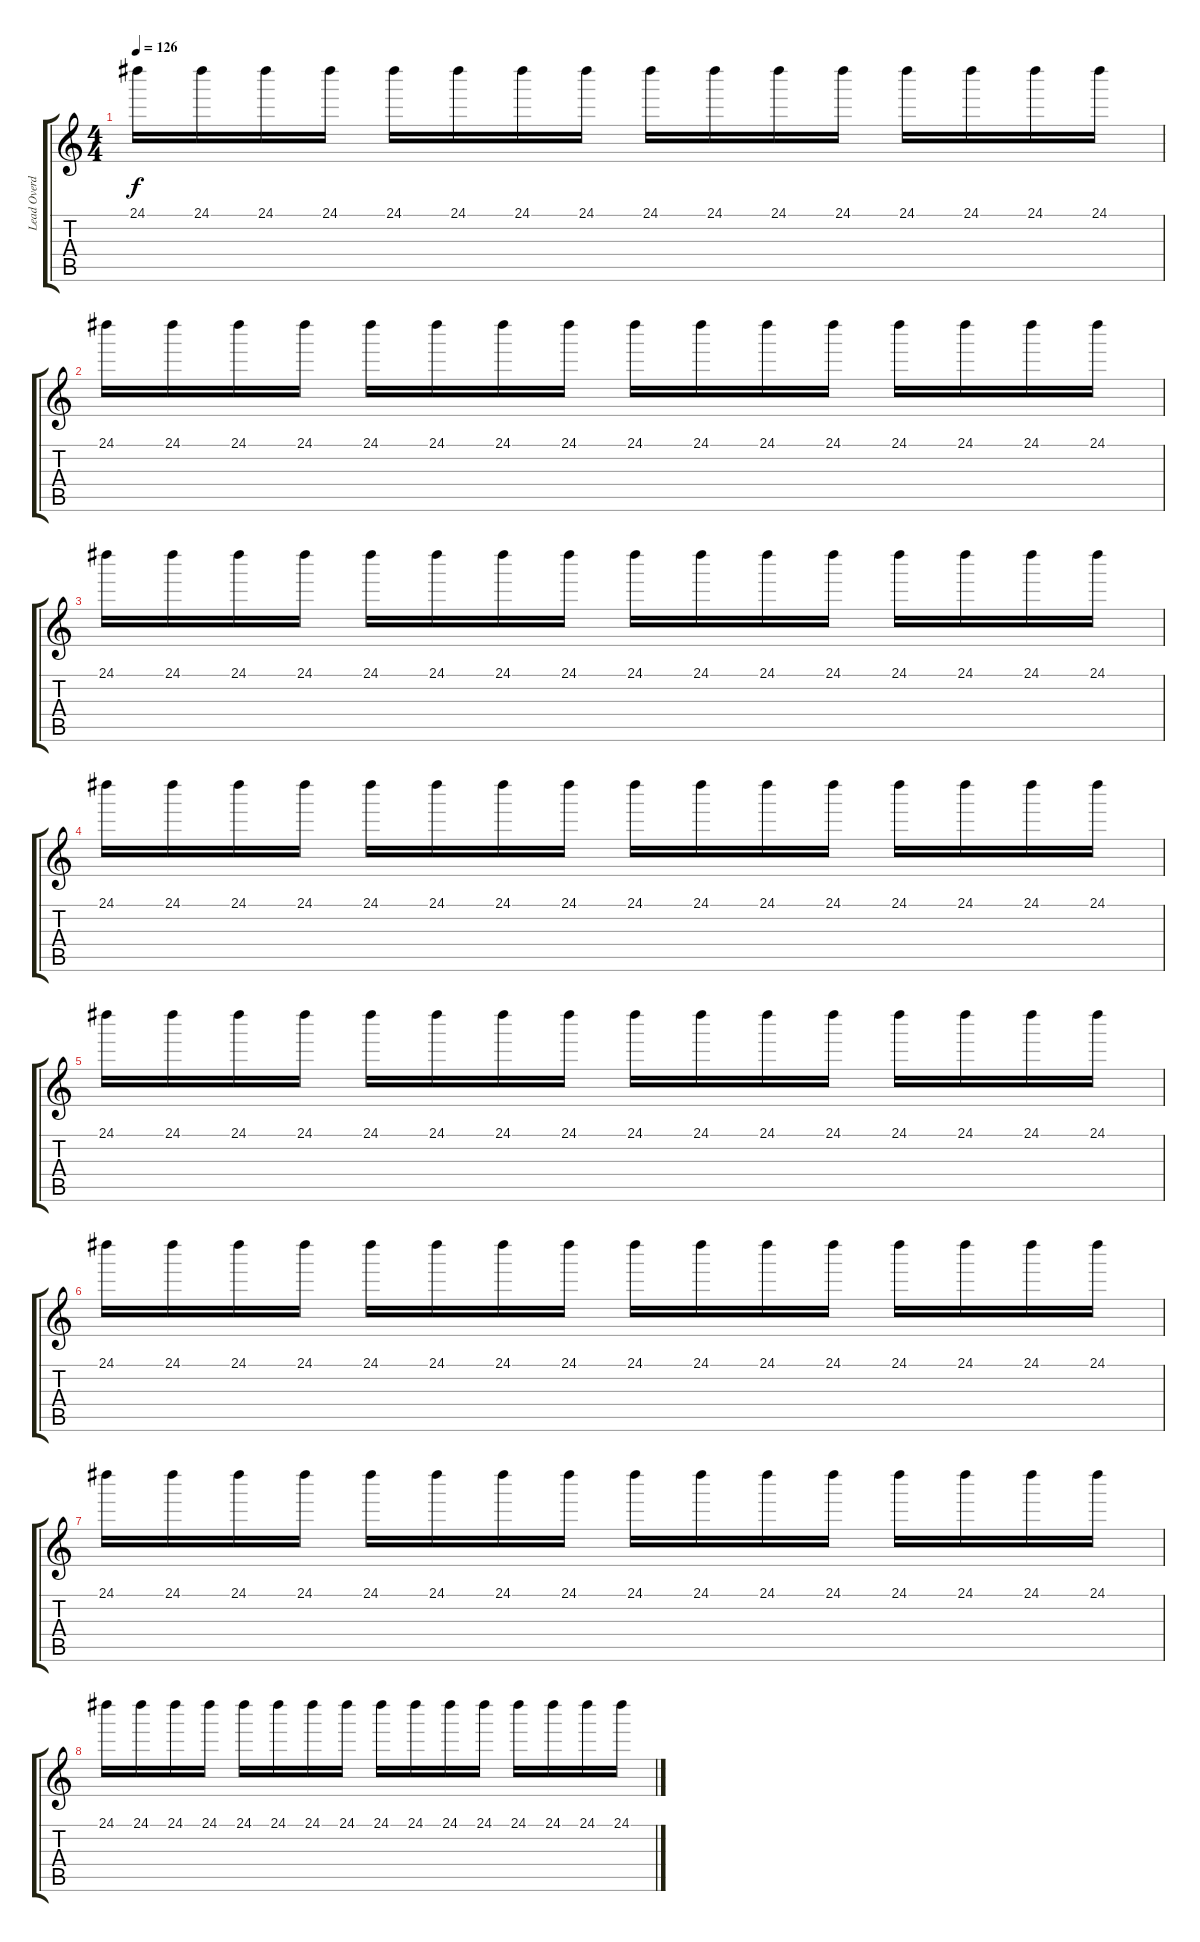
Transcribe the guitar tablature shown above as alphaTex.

\track ("Lead Overdub" "Lead Overd") {instrument distortionguitar}
\staff {score tabs}
\tuning (Eb4 Bb3 Gb3 Db3 Ab2 Eb2) {hide}
\ts (4 4)
\tempo 126
\clef g2
\ks c
24.1.16{dy f} 24.1.16 24.1.16 24.1.16 24.1.16 24.1.16 24.1.16 24.1.16 24.1.16 24.1.16 24.1.16 24.1.16 24.1.16 24.1.16 24.1.16 24.1.16 |
24.1.16 24.1.16 24.1.16 24.1.16 24.1.16 24.1.16 24.1.16 24.1.16 24.1.16 24.1.16 24.1.16 24.1.16 24.1.16 24.1.16 24.1.16 24.1.16 |
24.1.16 24.1.16 24.1.16 24.1.16 24.1.16 24.1.16 24.1.16 24.1.16 24.1.16 24.1.16 24.1.16 24.1.16 24.1.16 24.1.16 24.1.16 24.1.16 |
24.1.16 24.1.16 24.1.16 24.1.16 24.1.16 24.1.16 24.1.16 24.1.16 24.1.16 24.1.16 24.1.16 24.1.16 24.1.16 24.1.16 24.1.16 24.1.16 |
24.1.16 24.1.16 24.1.16 24.1.16 24.1.16 24.1.16 24.1.16 24.1.16 24.1.16 24.1.16 24.1.16 24.1.16 24.1.16 24.1.16 24.1.16 24.1.16 |
24.1.16 24.1.16 24.1.16 24.1.16 24.1.16 24.1.16 24.1.16 24.1.16 24.1.16 24.1.16 24.1.16 24.1.16 24.1.16 24.1.16 24.1.16 24.1.16 |
24.1.16 24.1.16 24.1.16 24.1.16 24.1.16 24.1.16 24.1.16 24.1.16 24.1.16 24.1.16 24.1.16 24.1.16 24.1.16 24.1.16 24.1.16 24.1.16 |
24.1.16 24.1.16 24.1.16 24.1.16 24.1.16 24.1.16 24.1.16 24.1.16 24.1.16 24.1.16 24.1.16 24.1.16 24.1.16 24.1.16 24.1.16 24.1.16
